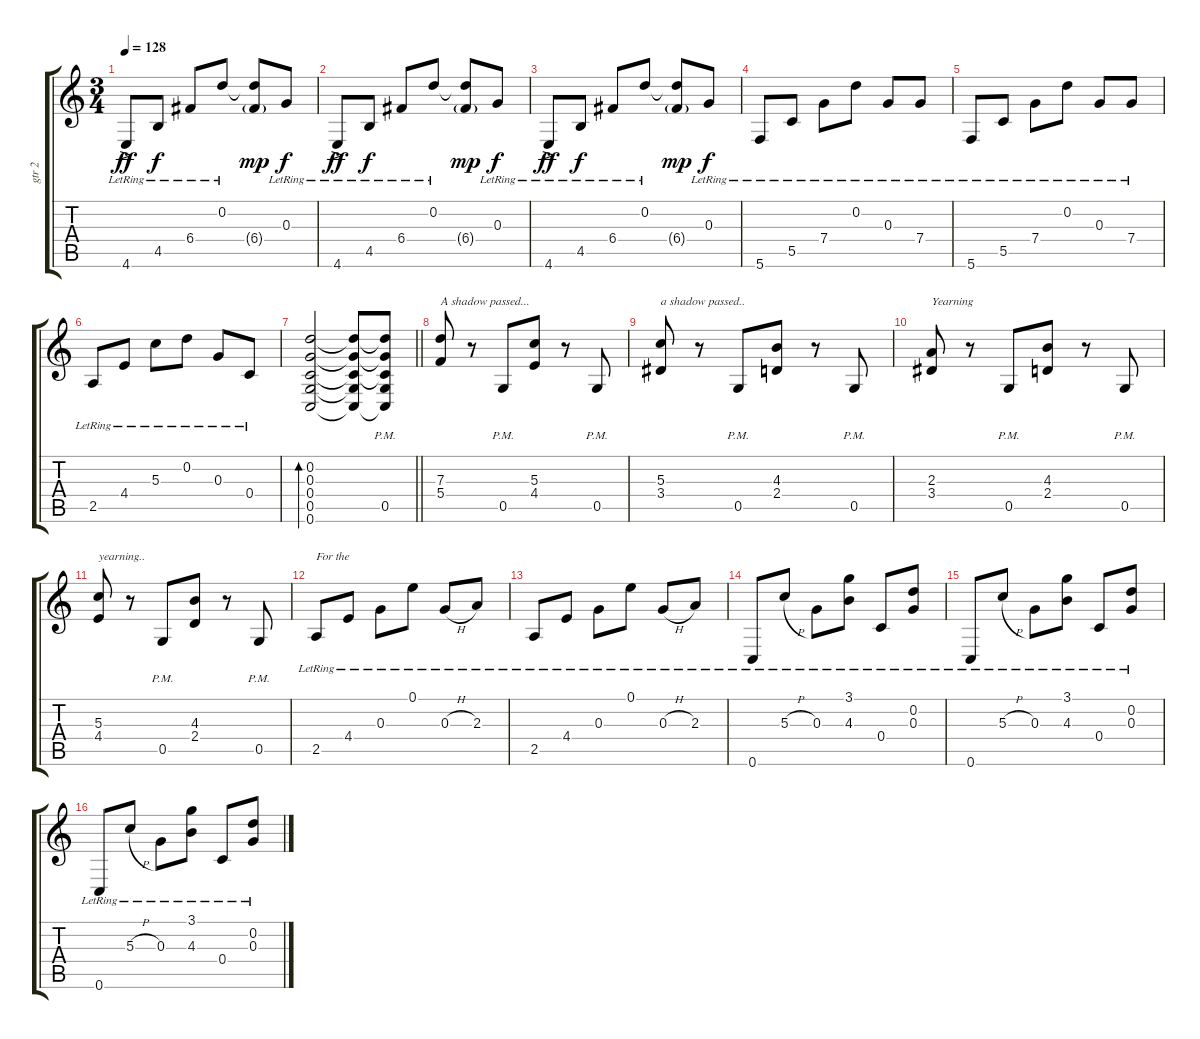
\track ("gtr 2 " "gtr 2 ") {instrument acousticguitarnylon}
\staff {score tabs}
\tuning (E4 D4 G3 C3 G2 C2) {hide}
\ts (3 4)
\tempo 128
\clef g2
\ks c
4.6{ac lr}.8{dy ff} 4.5{lr}.8{dy f} 6.4{lr}.8 0.2{lr}.8 (0.2{t} 6.4{g}).8{dy mp} 0.3{lr}.8{dy f} |
4.6{ac lr}.8{dy ff} 4.5{lr}.8{dy f} 6.4{lr}.8 0.2{lr}.8 (0.2{t} 6.4{g}).8{dy mp} 0.3{lr}.8{dy f} |
4.6{ac lr}.8{dy ff} 4.5{lr}.8{dy f} 6.4{lr}.8 0.2{lr}.8 (0.2{t} 6.4{g}).8{dy mp} 0.3{lr}.8{dy f} |
5.6{lr}.8 5.5{lr}.8 7.4{lr}.8 0.2{lr}.8 0.3{lr}.8 7.4{lr}.8 |
5.6{lr}.8 5.5{lr}.8 7.4{lr}.8 0.2{lr}.8 0.3{lr}.8 7.4{lr}.8 |
2.5{lr}.8 4.4{lr}.8 5.3{lr}.8 0.2{lr}.8 0.3{lr}.8 0.4{lr}.8 |
\barLineRight lightlight
(0.2 0.3 0.4 0.5 0.6).2{bd 240} (0.2{t} 0.3{t} 0.4{t} 0.5{t} 0.6{t}).8 (0.2{t} 0.3{t} 0.4{t} 0.5{pm} 0.6{t}).8 |
(7.3 5.4).8{txt "A shadow passed..."} r.8 0.5{pm}.8 (5.3 4.4).8 r.8 0.5{pm}.8 |
(5.3 3.4).8{txt "a shadow passed.."} r.8 0.5{pm}.8 (4.3 2.4).8 r.8 0.5{pm}.8 |
(2.3 3.4).8{txt "Yearning"} r.8 0.5{pm}.8 (4.3 2.4).8 r.8 0.5{pm}.8 |
(5.3 4.4).8{txt "yearning.."} r.8 0.5{pm}.8 (4.3 2.4).8 r.8 0.5{pm}.8 |
2.5{lr}.8{txt "For the "} 4.4{lr}.8 0.3{lr}.8 0.1{lr}.8 0.3{h lr}.8 2.3{lr}.8 |
2.5{lr}.8 4.4{lr}.8 0.3{lr}.8 0.1{lr}.8 0.3{h lr}.8 2.3{lr}.8 |
0.6{lr}.8 5.3{h lr}.8 0.3{lr}.8 (3.1{lr} 4.3{lr}).8 0.4{lr}.8 (0.2{lr} 0.3{lr}).8 |
0.6{lr}.8 5.3{h lr}.8 0.3{lr}.8 (3.1{lr} 4.3{lr}).8 0.4{lr}.8 (0.2{lr} 0.3{lr}).8 |
0.6{lr}.8 5.3{h lr}.8 0.3{lr}.8 (3.1{lr} 4.3{lr}).8 0.4{lr}.8 (0.2{lr} 0.3{lr}).8
